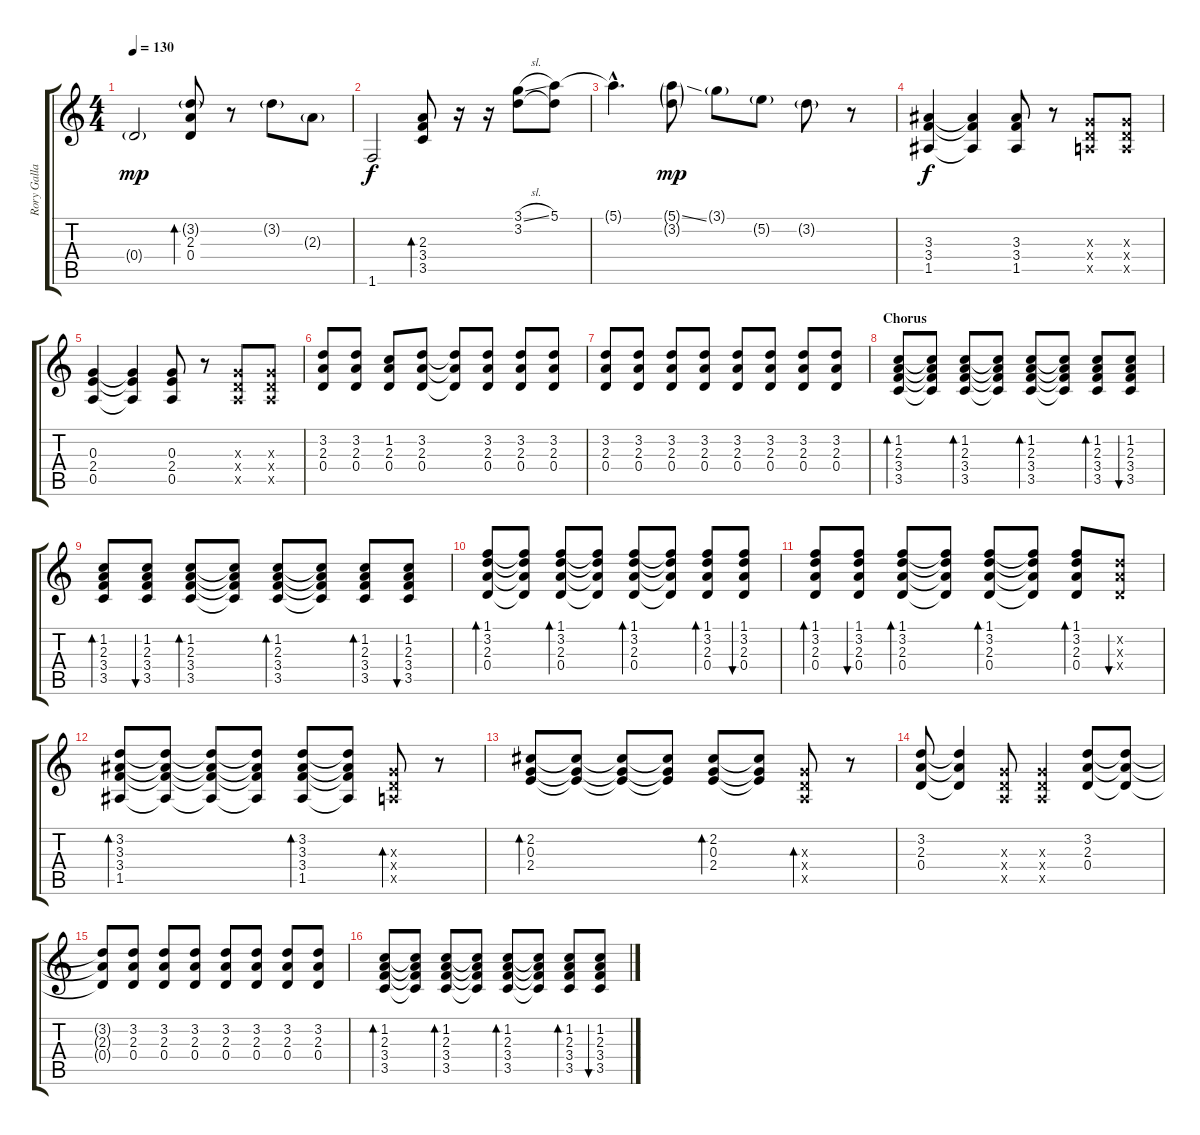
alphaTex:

\track ("Rory Gallagher (for sound)" "Rory Galla") {instrument electricguitarjazz}
\staff {score tabs}
\tuning (E4 B3 G3 D3 A2 E2) {hide}
\ts (4 4)
\tempo 130
\clef g2
\ks c
0.4{g}.2{dy mp} (3.2{g} 2.3 0.4).8{bd 240} r.8 3.2{g}.8 2.3{g}.8 |
1.6.2{dy f} (2.3 3.4 3.5).8{bd 240} r.16 r.16 (3.1{sl} 3.2).8 (5.1 3.2{t}).8 |
5.1{hac t}.4{d} (5.1{ss g} 3.2{g}).8{dy mp} 3.1{g}.8 5.2{g}.8 3.2{g}.8 r.8 |
(3.3 3.4 1.5).4{dy f} (3.3{t} 3.4{t} 1.5{t}).4 (3.3 3.4 1.5).8 r.8 (0.3{x} 0.4{x} 0.5{x}).8 (0.3{x} 0.4{x} 0.5{x}).8 |
(0.3 2.4 0.5).4 (0.3{t} 2.4{t} 0.5{t}).4 (0.3 2.4 0.5).8 r.8 (0.3{x} 0.4{x} 0.5{x}).8 (0.3{x} 0.4{x} 0.5{x}).8 |
(3.2 2.3 0.4).8 (3.2 2.3 0.4).8 (1.2 2.3 0.4).8 (3.2 2.3 0.4).8 (3.2{t} 2.3{t} 0.4{t}).8 (3.2 2.3 0.4).8 (3.2 2.3 0.4).8 (3.2 2.3 0.4).8 |
(3.2 2.3 0.4).8 (3.2 2.3 0.4).8 (3.2 2.3 0.4).8 (3.2 2.3 0.4).8 (3.2 2.3 0.4).8 (3.2 2.3 0.4).8 (3.2 2.3 0.4).8 (3.2 2.3 0.4).8 |
\section ("" "Chorus")
(1.2 2.3 3.4 3.5).8{bd 120} (1.2{t} 2.3{t} 3.4{t} 3.5{t}).8 (1.2 2.3 3.4 3.5).8{bd 120} (1.2{t} 2.3{t} 3.4{t} 3.5{t}).8 (1.2 2.3 3.4 3.5).8{bd 120} (1.2{t} 2.3{t} 3.4{t} 3.5{t}).8 (1.2 2.3 3.4 3.5).8{bd 120} (1.2 2.3 3.4 3.5).8{bu 120} |
(1.2 2.3 3.4 3.5).8{bd 120} (1.2 2.3 3.4 3.5).8{bu 120} (1.2 2.3 3.4 3.5).8{bd 120} (1.2{t} 2.3{t} 3.4{t} 3.5{t}).8 (1.2 2.3 3.4 3.5).8{bd 120} (1.2{t} 2.3{t} 3.4{t} 3.5{t}).8 (1.2 2.3 3.4 3.5).8{bd 120} (1.2 2.3 3.4 3.5).8{bu 120} |
(1.1 3.2 2.3 0.4).8{bd 120} (1.1{t} 3.2{t} 2.3{t} 0.4{t}).8 (1.1 3.2 2.3 0.4).8{bd 120} (1.1{t} 3.2{t} 2.3{t} 0.4{t}).8 (1.1 3.2 2.3 0.4).8{bd 120} (1.1{t} 3.2{t} 2.3{t} 0.4{t}).8 (1.1 3.2 2.3 0.4).8{bd 120} (1.1 3.2 2.3 0.4).8{bu 120} |
(1.1 3.2 2.3 0.4).8{bd 120} (1.1 3.2 2.3 0.4).8{bu 120} (1.1 3.2 2.3 0.4).8{bd 120} (1.1{t} 3.2{t} 2.3{t} 0.4{t}).8 (1.1 3.2 2.3 0.4).8{bd 120} (1.1{t} 3.2{t} 2.3{t} 0.4{t}).8 (1.1 3.2 2.3 0.4).8{bd 120} (3.2{x} 2.3{x} 0.4{x}).8{bu 120} |
(3.2 3.3 3.4 1.5).8{bd 120} (3.2{t} 3.3{t} 3.4{t} 1.5{t}).8 (3.2{t} 3.3{t} 3.4{t} 1.5{t}).8 (3.2{t} 3.3{t} 3.4{t} 1.5{t}).8 (3.2 3.3 3.4 1.5).8{bd 120} (3.2{t} 3.3{t} 3.4{t} 1.5{t}).8 (0.3{x} 0.4{x} 0.5{x}).8{bd 120} r.8 |
(2.2 0.3 2.4).8{bd 240} (2.2{t} 0.3{t} 2.4{t}).8 (2.2{t} 0.3{t} 2.4{t}).8 (2.2{t} 0.3{t} 2.4{t}).8 (2.2 0.3 2.4).8{bd 240} (2.2{t} 0.3{t} 2.4{t}).8 (0.3{x} 0.4{x} 0.5{x}).8{bd 240} r.8 |
(3.2 2.3 0.4).8 (3.2{t} 2.3{t} 0.4{t}).4 (0.3{x} 0.4{x} 0.5{x}).8 (0.3{x} 0.4{x} 0.5{x}).4 (3.2 2.3 0.4).8 (3.2{t} 2.3{t} 0.4{t}).8 |
(3.2{t} 2.3{t} 0.4{t}).8 (3.2 2.3 0.4).8 (3.2 2.3 0.4).8 (3.2 2.3 0.4).8 (3.2 2.3 0.4).8 (3.2 2.3 0.4).8 (3.2 2.3 0.4).8 (3.2 2.3 0.4).8 |
(1.2 2.3 3.4 3.5).8{bd 120} (1.2{t} 2.3{t} 3.4{t} 3.5{t}).8 (1.2 2.3 3.4 3.5).8{bd 120} (1.2{t} 2.3{t} 3.4{t} 3.5{t}).8 (1.2 2.3 3.4 3.5).8{bd 120} (1.2{t} 2.3{t} 3.4{t} 3.5{t}).8 (1.2 2.3 3.4 3.5).8{bd 120} (1.2 2.3 3.4 3.5).8{bu 120}
